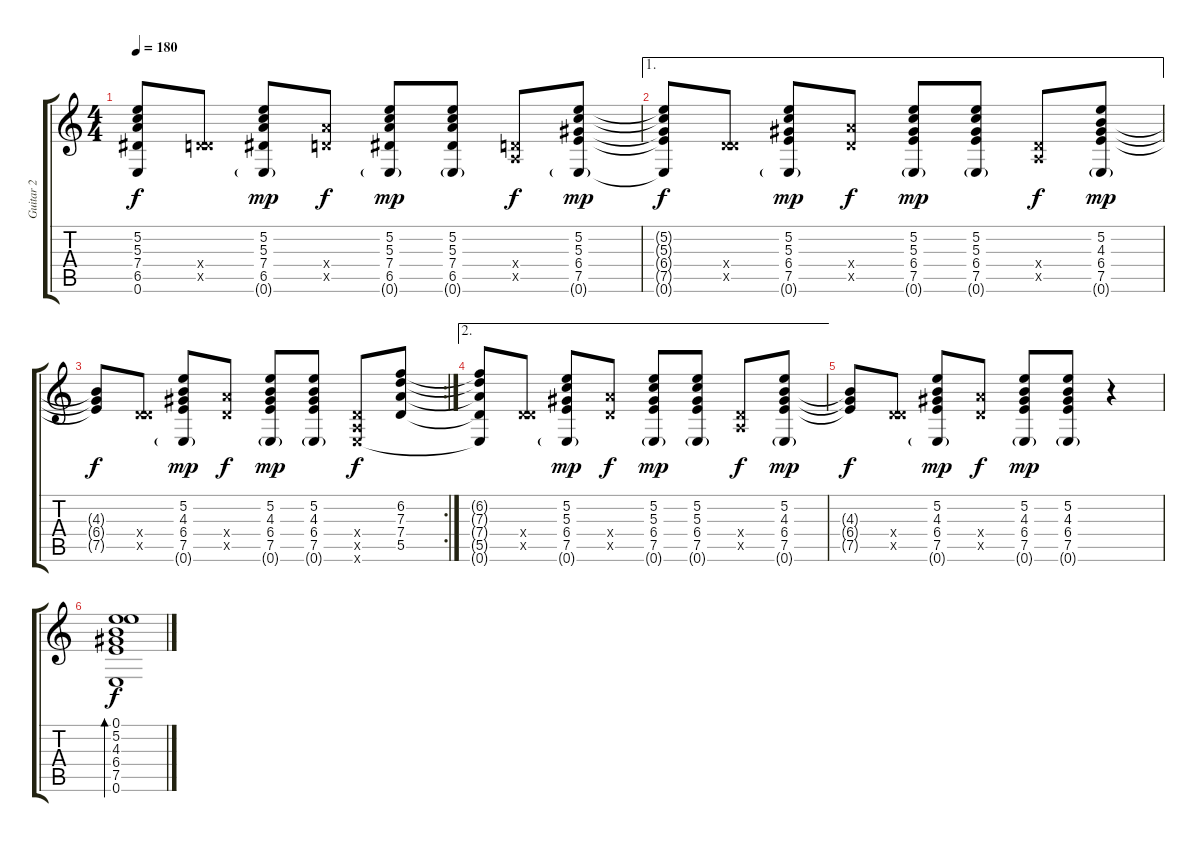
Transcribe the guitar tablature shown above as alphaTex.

\track ("Guitar 2" "Guitar 2") {instrument distortionguitar}
\staff {score tabs}
\tuning (E4 B3 G3 D3 A2 E2) {hide}
\ts (4 4)
\tempo 180
\clef g2
\ks c
(5.2{t} 5.3{t} 7.4{t} 6.5{t} 0.6{t}).8{dy f} (0.4{x} 5.5{x}).8 (5.2 5.3 7.4 6.5 0.6{g}).8{dy mp} (7.4{x} 5.5{x}).8{dy f} (5.2 5.3 7.4 6.5 0.6{g}).8{dy mp} (5.2 5.3 7.4 6.5 0.6{g}).8 (0.4{x} 0.5{x}).8{dy f} (5.2 5.3 6.4 7.5 0.6{g}).8{dy mp} |
\ae 1
(5.2{t} 5.3{t} 6.4{t} 7.5{t} 0.6{t}).8{dy f} (0.4{x} 5.5{x}).8 (5.2 5.3 6.4 7.5 0.6{g}).8{dy mp} (7.4{x} 5.5{x}).8{dy f} (5.2 5.3 6.4 7.5 0.6{g}).8{dy mp} (5.2 5.3 6.4 7.5 0.6{g}).8 (0.4{x} 0.5{x}).8{dy f} (5.2 4.3 6.4 7.5 0.6{g}).8{dy mp} |
\rc 2
(4.3{t} 6.4{t} 7.5{t}).8{dy f} (0.4{x} 5.5{x}).8 (5.2 4.3 6.4 7.5 0.6{g}).8{dy mp} (7.4{x} 5.5{x}).8{dy f} (5.2 4.3 6.4 7.5 0.6{g}).8{dy mp} (5.2 4.3 6.4 7.5 0.6{g}).8 (0.4{x} 0.5{x} 0.6{x}).8{dy f} (6.2 7.3 7.4 5.5).8 |
\ae 2
(6.2{t} 7.3{t} 7.4{t} 5.5{t} 0.6{t}).8 (0.4{x} 5.5{x}).8 (5.2 5.3 6.4 7.5 0.6{g}).8{dy mp} (7.4{x} 5.5{x}).8{dy f} (5.2 5.3 6.4 7.5 0.6{g}).8{dy mp} (5.2 5.3 6.4 7.5 0.6{g}).8 (0.4{x} 0.5{x}).8{dy f} (5.2 4.3 6.4 7.5 0.6{g}).8{dy mp} |
(4.3{t} 6.4{t} 7.5{t}).8{dy f} (0.4{x} 5.5{x}).8 (5.2 4.3 6.4 7.5 0.6{g}).8{dy mp} (7.4{x} 5.5{x}).8{dy f} (5.2 4.3 6.4 7.5 0.6{g}).8{dy mp} (5.2 4.3 6.4 7.5 0.6{g}).8 r.4 |
(0.1 5.2 4.3 6.4 7.5 0.6).1{bd 480 dy f instrument electricguitarclean}
